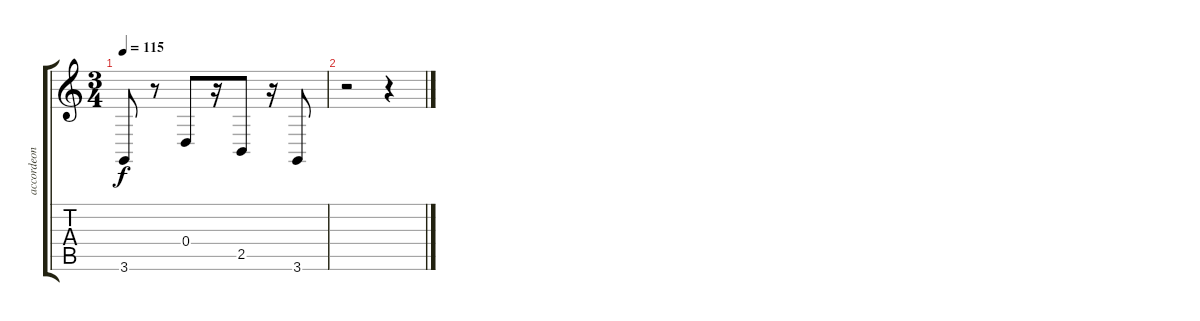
\track ("accordeon" "accordeon") {instrument accordion}
\staff {score tabs}
\tuning (E4 B3 G3 D3 A2 E2) {hide}
\ts (3 4)
\tempo 115
\clef g2
\ks c
3.6.8{dy f} r.8 0.4.8 r.16 2.5.8 r.16 3.6.8 |
r.2 r.4
